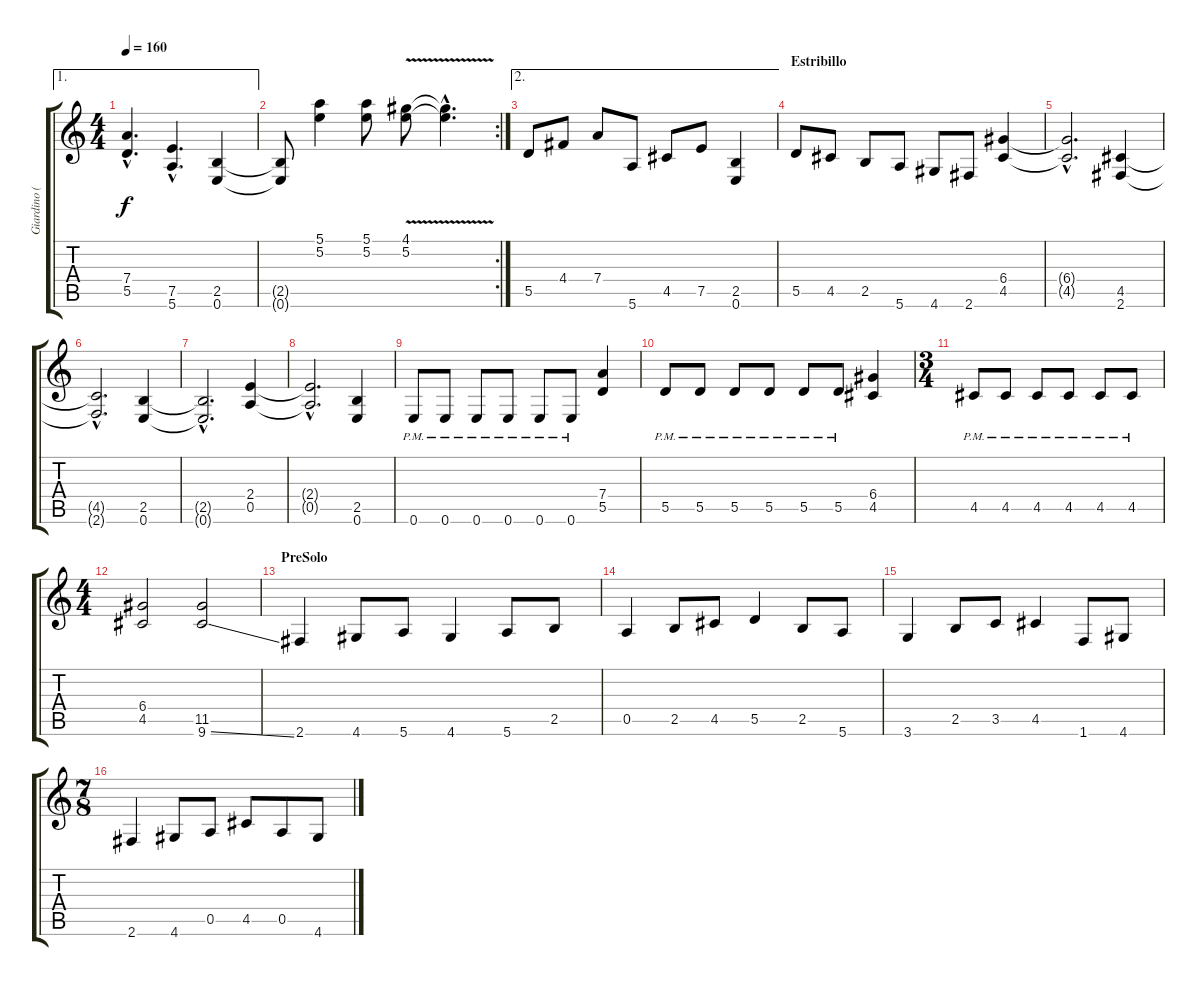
\track ("Giardino (Solos)" "Giardino (") {instrument distortionguitar}
\staff {score tabs}
\tuning (E4 B3 G3 D3 A2 E2) {hide}
\ae 1
\ts (4 4)
\tempo 160
\clef g2
\ks c
(7.4{hac} 5.5{hac}).4{d dy f} (7.5{hac} 5.6{hac}).4{d} (2.5 0.6).4 |
\rc 2
(2.5{t} 0.6{t}).8 (5.1 5.2).4 (5.1 5.2).8 (4.1{v} 5.2).8 (4.1{hac t} 5.2{hac t}).4{d} |
\ae 2
5.5.8 4.4.8 7.4.8 5.6.8 4.5.8 7.5.8 (2.5 0.6).4 |
\section ("" "Estribillo")
5.5.8 4.5.8 2.5.8 5.6.8 4.6.8 2.6.8 (6.4 4.5).4 |
(6.4{hac t} 4.5{hac t}).2{d} (4.5 2.6).4 |
(4.5{hac t} 2.6{hac t}).2{d} (2.5 0.6).4 |
(2.5{hac t} 0.6{hac t}).2{d} (2.4 0.5).4 |
(2.4{hac t} 0.5{hac t}).2{d} (2.5 0.6).4 |
0.6{pm}.8 0.6{pm}.8 0.6{pm}.8 0.6{pm}.8 0.6{pm}.8 0.6{pm}.8 (7.4 5.5).4 |
5.5{pm}.8 5.5{pm}.8 5.5{pm}.8 5.5{pm}.8 5.5{pm}.8 5.5{pm}.8 (6.4 4.5).4 |
\ts (3 4)
4.5{pm}.8 4.5{pm}.8 4.5{pm}.8 4.5{pm}.8 4.5{pm}.8 4.5{pm}.8 |
\ts (4 4)
(6.4 4.5).2 (11.5 9.6{ss}).2 |
\section ("" "PreSolo")
2.6.4 4.6.8 5.6.8 4.6.4 5.6.8 2.5.8 |
0.5.4 2.5.8 4.5.8 5.5.4 2.5.8 5.6.8 |
3.6.4 2.5.8 3.5.8 4.5.4 1.6.8 4.6.8 |
\ts (7 8)
2.6.4 4.6.8 0.5.8 4.5.8 0.5.8 4.6.8
